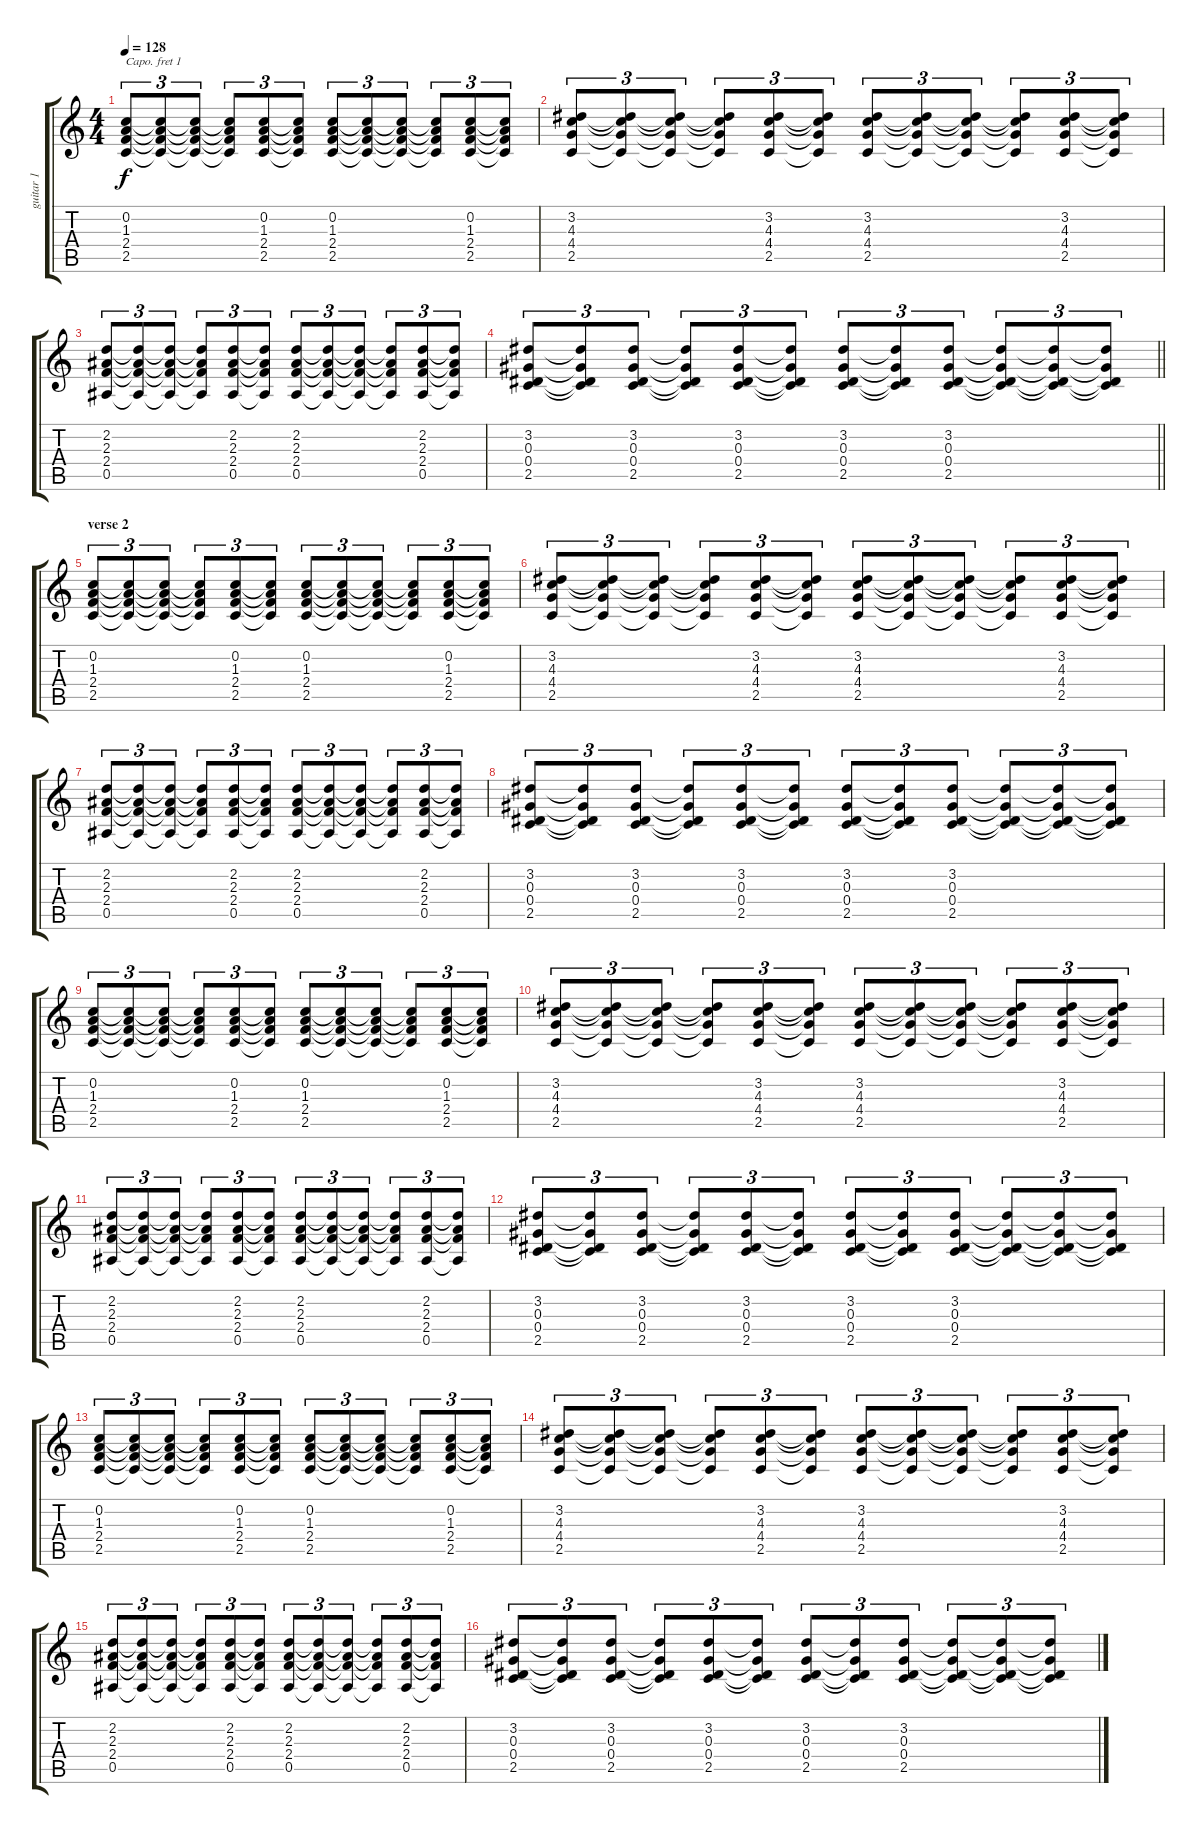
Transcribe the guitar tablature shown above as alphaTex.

\track ("guitar 1" "guitar 1") {instrument electricguitarjazz}
\staff {score tabs}
\capo 1
\tuning (E4 B3 G3 D3 A2 E2) {hide}
\ts (4 4)
\tempo 128
\clef g2
\ks c
(0.2 1.3 2.4 2.5).8{tu (3 2) dy f} (0.2{t} 1.3{t} 2.4{t} 2.5{t}).8{tu (3 2)} (0.2{t} 1.3{t} 2.4{t} 2.5{t}).8{tu (3 2)} (0.2{t} 1.3{t} 2.4{t} 2.5{t}).8{tu (3 2)} (0.2 1.3 2.4 2.5).8{tu (3 2)} (0.2{t} 1.3{t} 2.4{t} 2.5{t}).8{tu (3 2)} (0.2 1.3 2.4 2.5).8{tu (3 2)} (0.2{t} 1.3{t} 2.4{t} 2.5{t}).8{tu (3 2)} (0.2{t} 1.3{t} 2.4{t} 2.5{t}).8{tu (3 2)} (0.2{t} 1.3{t} 2.4{t} 2.5{t}).8{tu (3 2)} (0.2 1.3 2.4 2.5).8{tu (3 2)} (0.2{t} 1.3{t} 2.4{t} 2.5{t}).8{tu (3 2)} |
(3.2 4.3 4.4 2.5).8{tu (3 2)} (3.2{t} 4.3{t} 4.4{t} 2.5{t}).8{tu (3 2)} (3.2{t} 4.3{t} 4.4{t} 2.5{t}).8{tu (3 2)} (3.2{t} 4.3{t} 4.4{t} 2.5{t}).8{tu (3 2)} (3.2 4.3 4.4 2.5).8{tu (3 2)} (3.2{t} 4.3{t} 4.4{t} 2.5{t}).8{tu (3 2)} (3.2 4.3 4.4 2.5).8{tu (3 2)} (3.2{t} 4.3{t} 4.4{t} 2.5{t}).8{tu (3 2)} (3.2{t} 4.3{t} 4.4{t} 2.5{t}).8{tu (3 2)} (3.2{t} 4.3{t} 4.4{t} 2.5{t}).8{tu (3 2)} (3.2 4.3 4.4 2.5).8{tu (3 2)} (3.2{t} 4.3{t} 4.4{t} 2.5{t}).8{tu (3 2)} |
(2.2 2.3 2.4 0.5).8{tu (3 2)} (2.2{t} 2.3{t} 2.4{t} 0.5{t}).8{tu (3 2)} (2.2{t} 2.3{t} 2.4{t} 0.5{t}).8{tu (3 2)} (2.2{t} 2.3{t} 2.4{t} 0.5{t}).8{tu (3 2)} (2.2 2.3 2.4 0.5).8{tu (3 2)} (2.2{t} 2.3{t} 2.4{t} 0.5{t}).8{tu (3 2)} (2.2 2.3 2.4 0.5).8{tu (3 2)} (2.2{t} 2.3{t} 2.4{t} 0.5{t}).8{tu (3 2)} (2.2{t} 2.3{t} 2.4{t} 0.5{t}).8{tu (3 2)} (2.2{t} 2.3{t} 2.4{t} 0.5{t}).8{tu (3 2)} (2.2 2.3 2.4 0.5).8{tu (3 2)} (2.2{t} 2.3{t} 2.4{t} 0.5{t}).8{tu (3 2)} |
\barLineRight lightlight
(3.2 0.3 0.4 2.5).8{tu (3 2)} (3.2{t} 0.3{t} 0.4{t} 2.5{t}).8{tu (3 2)} (3.2 0.3 0.4 2.5).8{tu (3 2)} (3.2{t} 0.3{t} 0.4{t} 2.5{t}).8{tu (3 2)} (3.2 0.3 0.4 2.5).8{tu (3 2)} (3.2{t} 0.3{t} 0.4{t} 2.5{t}).8{tu (3 2)} (3.2 0.3 0.4 2.5).8{tu (3 2)} (3.2{t} 0.3{t} 0.4{t} 2.5{t}).8{tu (3 2)} (3.2 0.3 0.4 2.5).8{tu (3 2)} (3.2{t} 0.3{t} 0.4{t} 2.5{t}).8{tu (3 2)} (3.2{t} 0.3{t} 0.4{t} 2.5{t}).8{tu (3 2)} (3.2{t} 0.3{t} 0.4{t} 2.5{t}).8{tu (3 2)} |
\section ("" "verse 2")
(0.2 1.3 2.4 2.5).8{tu (3 2)} (0.2{t} 1.3{t} 2.4{t} 2.5{t}).8{tu (3 2)} (0.2{t} 1.3{t} 2.4{t} 2.5{t}).8{tu (3 2)} (0.2{t} 1.3{t} 2.4{t} 2.5{t}).8{tu (3 2)} (0.2 1.3 2.4 2.5).8{tu (3 2)} (0.2{t} 1.3{t} 2.4{t} 2.5{t}).8{tu (3 2)} (0.2 1.3 2.4 2.5).8{tu (3 2)} (0.2{t} 1.3{t} 2.4{t} 2.5{t}).8{tu (3 2)} (0.2{t} 1.3{t} 2.4{t} 2.5{t}).8{tu (3 2)} (0.2{t} 1.3{t} 2.4{t} 2.5{t}).8{tu (3 2)} (0.2 1.3 2.4 2.5).8{tu (3 2)} (0.2{t} 1.3{t} 2.4{t} 2.5{t}).8{tu (3 2)} |
(3.2 4.3 4.4 2.5).8{tu (3 2)} (3.2{t} 4.3{t} 4.4{t} 2.5{t}).8{tu (3 2)} (3.2{t} 4.3{t} 4.4{t} 2.5{t}).8{tu (3 2)} (3.2{t} 4.3{t} 4.4{t} 2.5{t}).8{tu (3 2)} (3.2 4.3 4.4 2.5).8{tu (3 2)} (3.2{t} 4.3{t} 4.4{t} 2.5{t}).8{tu (3 2)} (3.2 4.3 4.4 2.5).8{tu (3 2)} (3.2{t} 4.3{t} 4.4{t} 2.5{t}).8{tu (3 2)} (3.2{t} 4.3{t} 4.4{t} 2.5{t}).8{tu (3 2)} (3.2{t} 4.3{t} 4.4{t} 2.5{t}).8{tu (3 2)} (3.2 4.3 4.4 2.5).8{tu (3 2)} (3.2{t} 4.3{t} 4.4{t} 2.5{t}).8{tu (3 2)} |
(2.2 2.3 2.4 0.5).8{tu (3 2)} (2.2{t} 2.3{t} 2.4{t} 0.5{t}).8{tu (3 2)} (2.2{t} 2.3{t} 2.4{t} 0.5{t}).8{tu (3 2)} (2.2{t} 2.3{t} 2.4{t} 0.5{t}).8{tu (3 2)} (2.2 2.3 2.4 0.5).8{tu (3 2)} (2.2{t} 2.3{t} 2.4{t} 0.5{t}).8{tu (3 2)} (2.2 2.3 2.4 0.5).8{tu (3 2)} (2.2{t} 2.3{t} 2.4{t} 0.5{t}).8{tu (3 2)} (2.2{t} 2.3{t} 2.4{t} 0.5{t}).8{tu (3 2)} (2.2{t} 2.3{t} 2.4{t} 0.5{t}).8{tu (3 2)} (2.2 2.3 2.4 0.5).8{tu (3 2)} (2.2{t} 2.3{t} 2.4{t} 0.5{t}).8{tu (3 2)} |
(3.2 0.3 0.4 2.5).8{tu (3 2)} (3.2{t} 0.3{t} 0.4{t} 2.5{t}).8{tu (3 2)} (3.2 0.3 0.4 2.5).8{tu (3 2)} (3.2{t} 0.3{t} 0.4{t} 2.5{t}).8{tu (3 2)} (3.2 0.3 0.4 2.5).8{tu (3 2)} (3.2{t} 0.3{t} 0.4{t} 2.5{t}).8{tu (3 2)} (3.2 0.3 0.4 2.5).8{tu (3 2)} (3.2{t} 0.3{t} 0.4{t} 2.5{t}).8{tu (3 2)} (3.2 0.3 0.4 2.5).8{tu (3 2)} (3.2{t} 0.3{t} 0.4{t} 2.5{t}).8{tu (3 2)} (3.2{t} 0.3{t} 0.4{t} 2.5{t}).8{tu (3 2)} (3.2{t} 0.3{t} 0.4{t} 2.5{t}).8{tu (3 2)} |
(0.2 1.3 2.4 2.5).8{tu (3 2)} (0.2{t} 1.3{t} 2.4{t} 2.5{t}).8{tu (3 2)} (0.2{t} 1.3{t} 2.4{t} 2.5{t}).8{tu (3 2)} (0.2{t} 1.3{t} 2.4{t} 2.5{t}).8{tu (3 2)} (0.2 1.3 2.4 2.5).8{tu (3 2)} (0.2{t} 1.3{t} 2.4{t} 2.5{t}).8{tu (3 2)} (0.2 1.3 2.4 2.5).8{tu (3 2)} (0.2{t} 1.3{t} 2.4{t} 2.5{t}).8{tu (3 2)} (0.2{t} 1.3{t} 2.4{t} 2.5{t}).8{tu (3 2)} (0.2{t} 1.3{t} 2.4{t} 2.5{t}).8{tu (3 2)} (0.2 1.3 2.4 2.5).8{tu (3 2)} (0.2{t} 1.3{t} 2.4{t} 2.5{t}).8{tu (3 2)} |
(3.2 4.3 4.4 2.5).8{tu (3 2)} (3.2{t} 4.3{t} 4.4{t} 2.5{t}).8{tu (3 2)} (3.2{t} 4.3{t} 4.4{t} 2.5{t}).8{tu (3 2)} (3.2{t} 4.3{t} 4.4{t} 2.5{t}).8{tu (3 2)} (3.2 4.3 4.4 2.5).8{tu (3 2)} (3.2{t} 4.3{t} 4.4{t} 2.5{t}).8{tu (3 2)} (3.2 4.3 4.4 2.5).8{tu (3 2)} (3.2{t} 4.3{t} 4.4{t} 2.5{t}).8{tu (3 2)} (3.2{t} 4.3{t} 4.4{t} 2.5{t}).8{tu (3 2)} (3.2{t} 4.3{t} 4.4{t} 2.5{t}).8{tu (3 2)} (3.2 4.3 4.4 2.5).8{tu (3 2)} (3.2{t} 4.3{t} 4.4{t} 2.5{t}).8{tu (3 2)} |
(2.2 2.3 2.4 0.5).8{tu (3 2)} (2.2{t} 2.3{t} 2.4{t} 0.5{t}).8{tu (3 2)} (2.2{t} 2.3{t} 2.4{t} 0.5{t}).8{tu (3 2)} (2.2{t} 2.3{t} 2.4{t} 0.5{t}).8{tu (3 2)} (2.2 2.3 2.4 0.5).8{tu (3 2)} (2.2{t} 2.3{t} 2.4{t} 0.5{t}).8{tu (3 2)} (2.2 2.3 2.4 0.5).8{tu (3 2)} (2.2{t} 2.3{t} 2.4{t} 0.5{t}).8{tu (3 2)} (2.2{t} 2.3{t} 2.4{t} 0.5{t}).8{tu (3 2)} (2.2{t} 2.3{t} 2.4{t} 0.5{t}).8{tu (3 2)} (2.2 2.3 2.4 0.5).8{tu (3 2)} (2.2{t} 2.3{t} 2.4{t} 0.5{t}).8{tu (3 2)} |
(3.2 0.3 0.4 2.5).8{tu (3 2)} (3.2{t} 0.3{t} 0.4{t} 2.5{t}).8{tu (3 2)} (3.2 0.3 0.4 2.5).8{tu (3 2)} (3.2{t} 0.3{t} 0.4{t} 2.5{t}).8{tu (3 2)} (3.2 0.3 0.4 2.5).8{tu (3 2)} (3.2{t} 0.3{t} 0.4{t} 2.5{t}).8{tu (3 2)} (3.2 0.3 0.4 2.5).8{tu (3 2)} (3.2{t} 0.3{t} 0.4{t} 2.5{t}).8{tu (3 2)} (3.2 0.3 0.4 2.5).8{tu (3 2)} (3.2{t} 0.3{t} 0.4{t} 2.5{t}).8{tu (3 2)} (3.2{t} 0.3{t} 0.4{t} 2.5{t}).8{tu (3 2)} (3.2{t} 0.3{t} 0.4{t} 2.5{t}).8{tu (3 2)} |
(0.2 1.3 2.4 2.5).8{tu (3 2)} (0.2{t} 1.3{t} 2.4{t} 2.5{t}).8{tu (3 2)} (0.2{t} 1.3{t} 2.4{t} 2.5{t}).8{tu (3 2)} (0.2{t} 1.3{t} 2.4{t} 2.5{t}).8{tu (3 2)} (0.2 1.3 2.4 2.5).8{tu (3 2)} (0.2{t} 1.3{t} 2.4{t} 2.5{t}).8{tu (3 2)} (0.2 1.3 2.4 2.5).8{tu (3 2)} (0.2{t} 1.3{t} 2.4{t} 2.5{t}).8{tu (3 2)} (0.2{t} 1.3{t} 2.4{t} 2.5{t}).8{tu (3 2)} (0.2{t} 1.3{t} 2.4{t} 2.5{t}).8{tu (3 2)} (0.2 1.3 2.4 2.5).8{tu (3 2)} (0.2{t} 1.3{t} 2.4{t} 2.5{t}).8{tu (3 2)} |
(3.2 4.3 4.4 2.5).8{tu (3 2)} (3.2{t} 4.3{t} 4.4{t} 2.5{t}).8{tu (3 2)} (3.2{t} 4.3{t} 4.4{t} 2.5{t}).8{tu (3 2)} (3.2{t} 4.3{t} 4.4{t} 2.5{t}).8{tu (3 2)} (3.2 4.3 4.4 2.5).8{tu (3 2)} (3.2{t} 4.3{t} 4.4{t} 2.5{t}).8{tu (3 2)} (3.2 4.3 4.4 2.5).8{tu (3 2)} (3.2{t} 4.3{t} 4.4{t} 2.5{t}).8{tu (3 2)} (3.2{t} 4.3{t} 4.4{t} 2.5{t}).8{tu (3 2)} (3.2{t} 4.3{t} 4.4{t} 2.5{t}).8{tu (3 2)} (3.2 4.3 4.4 2.5).8{tu (3 2)} (3.2{t} 4.3{t} 4.4{t} 2.5{t}).8{tu (3 2)} |
(2.2 2.3 2.4 0.5).8{tu (3 2)} (2.2{t} 2.3{t} 2.4{t} 0.5{t}).8{tu (3 2)} (2.2{t} 2.3{t} 2.4{t} 0.5{t}).8{tu (3 2)} (2.2{t} 2.3{t} 2.4{t} 0.5{t}).8{tu (3 2)} (2.2 2.3 2.4 0.5).8{tu (3 2)} (2.2{t} 2.3{t} 2.4{t} 0.5{t}).8{tu (3 2)} (2.2 2.3 2.4 0.5).8{tu (3 2)} (2.2{t} 2.3{t} 2.4{t} 0.5{t}).8{tu (3 2)} (2.2{t} 2.3{t} 2.4{t} 0.5{t}).8{tu (3 2)} (2.2{t} 2.3{t} 2.4{t} 0.5{t}).8{tu (3 2)} (2.2 2.3 2.4 0.5).8{tu (3 2)} (2.2{t} 2.3{t} 2.4{t} 0.5{t}).8{tu (3 2)} |
(3.2 0.3 0.4 2.5).8{tu (3 2)} (3.2{t} 0.3{t} 0.4{t} 2.5{t}).8{tu (3 2)} (3.2 0.3 0.4 2.5).8{tu (3 2)} (3.2{t} 0.3{t} 0.4{t} 2.5{t}).8{tu (3 2)} (3.2 0.3 0.4 2.5).8{tu (3 2)} (3.2{t} 0.3{t} 0.4{t} 2.5{t}).8{tu (3 2)} (3.2 0.3 0.4 2.5).8{tu (3 2)} (3.2{t} 0.3{t} 0.4{t} 2.5{t}).8{tu (3 2)} (3.2 0.3 0.4 2.5).8{tu (3 2)} (3.2{t} 0.3{t} 0.4{t} 2.5{t}).8{tu (3 2)} (3.2{t} 0.3{t} 0.4{t} 2.5{t}).8{tu (3 2)} (3.2{t} 0.3{t} 0.4{t} 2.5{t}).8{tu (3 2)}
